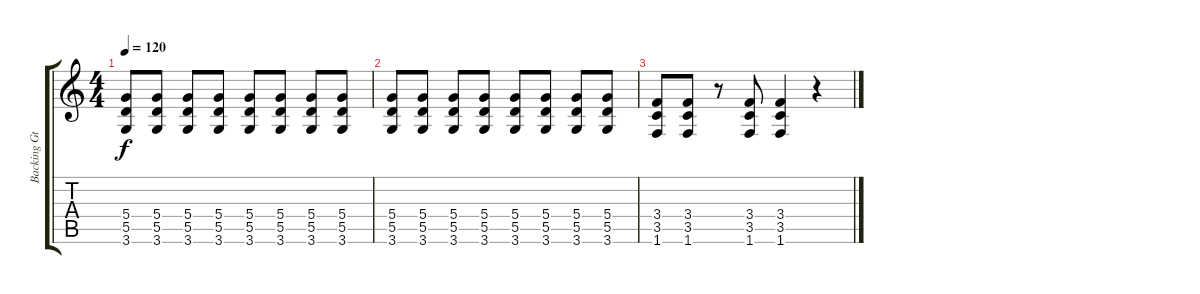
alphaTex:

\track ("Backing Gtr." "Backing Gt") {instrument overdrivenguitar}
\staff {score tabs}
\tuning (E4 B3 G3 D3 A2 E2) {hide}
\ts (4 4)
\tempo 120
\clef g2
\ks c
(5.4 5.5 3.6).8{dy f} (5.4 5.5 3.6).8 (5.4 5.5 3.6).8 (5.4 5.5 3.6).8 (5.4 5.5 3.6).8 (5.4 5.5 3.6).8 (5.4 5.5 3.6).8 (5.4 5.5 3.6).8 |
(5.4 5.5 3.6).8 (5.4 5.5 3.6).8 (5.4 5.5 3.6).8 (5.4 5.5 3.6).8 (5.4 5.5 3.6).8 (5.4 5.5 3.6).8 (5.4 5.5 3.6).8 (5.4 5.5 3.6).8 |
(3.4 3.5 1.6).8 (3.4 3.5 1.6).8 r.8 (3.4 3.5 1.6).8 (3.4 3.5 1.6).4 r.4
